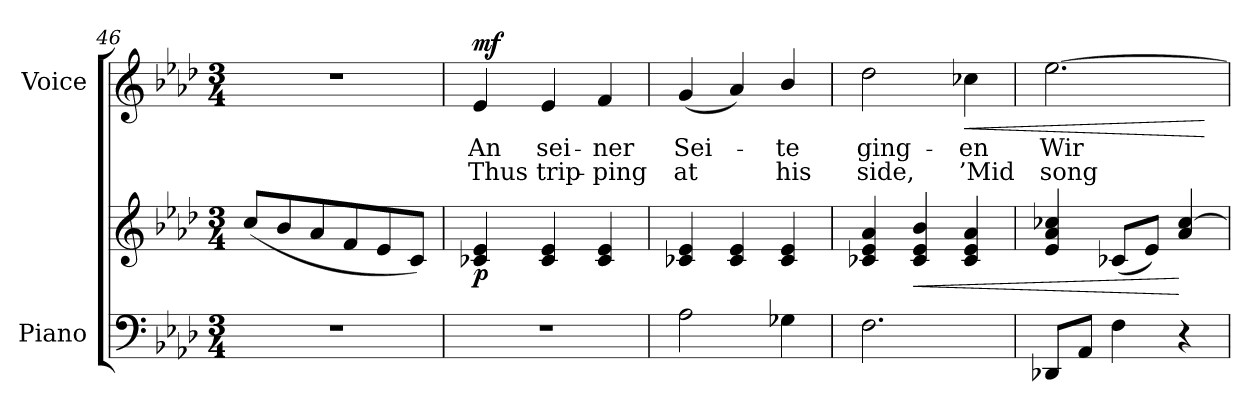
**kern	**kern	**dynam	**kern	**text	**text	**dynam
*part2	*part2	*part2	*part1	*part1	*part1	*part1
*staff3	*staff2	*staff2/3	*staff1	*staff1	*staff1	*staff1
*I"Piano	*	*	*I"Voice	*	*	*
*I'Pno	*	*	*	*	*	*
*clefF4	*clefG2	*	*clefG2	*	*	*
*k[b-e-a-d-]	*k[b-e-a-d-]	*	*k[b-e-a-d-]	*	*	*
*M3/4	*M3/4	*	*M3/4	*	*	*
=46	=46	=46	=46	=46	=46	=46
2.r	(8cc/L	.	2.r	.	.	.
.	8b-/	.	.	.	.	.
.	8a-/	.	.	.	.	.
.	8f/	.	.	.	.	.
.	8e-/	.	.	.	.	.
.	8c/J)	.	.	.	.	.
!!LO:LB:g=z
=47	=47	=47	=47	=47	=47	=47
!	!	!LO:DY:b	!	!LO:LY:b	!LO:LY:b	!LO:DY:a
2.r	4c-X/ 4e-/	p	4e-/	An	Thus	mf
!	!	!	!	!LO:LY:b	!LO:LY:b	!
.	4c-/ 4e-/	.	4e-/	sei-	trip-	.
!	!	!	!	!LO:LY:b	!LO:LY:b	!
.	4c-/ 4e-/	.	4f/	-ner	-ping	.
=48	=48	=48	=48	=48	=48	=48
!	!	!	!	!LO:LY:b	!LO:LY:b	!
2A-\	4c-X/ 4e-/	.	(4g/	Sei-	at	.
.	4c-/ 4e-/	.	4a-/)	.	.	.
!	!	!	!	!LO:LY:b	!LO:LY:b	!
4G-X\	4c-/ 4e-/	.	4b-/	-te	his	.
=49	=49	=49	=49	=49	=49	=49
!	!	!	!	!LO:LY:b	!LO:LY:b	!
2.F\	4c-X/ 4e-/ 4a-/	.	2dd-\	ging-	side,	.
!	!	!LO:HP:b	!	!	!	!
.	4c-/ 4e-/ 4b-/	<	.	.	.	.
!	!	!	!	!LO:LY:b	!LO:LY:b	!LO:HP:b
.	4c-/ 4e-/ 4a-/	.	4cc-X\	-en	’Mid	<
=50	=50	=50	=50	=50	=50	=50
!	!	!	!	!LO:LY:b	!LO:LY:b	!
8DD-X/L	4e-/ 4a-/ 4cc-X/	.	[2.ee-\	Wir	song	.
8AA-/J	.	.	.	.	.	.
4F\	(8c-X/L	.	.	.	.	.
.	8e-/J)	.	.	.	.	.
4r	4a-/ [4cc-/	[	.	.	.	.
.	.	.	.	.	.	[
=	=	=	=	=	=	=
*-	*-	*-	*-	*-	*-	*-
